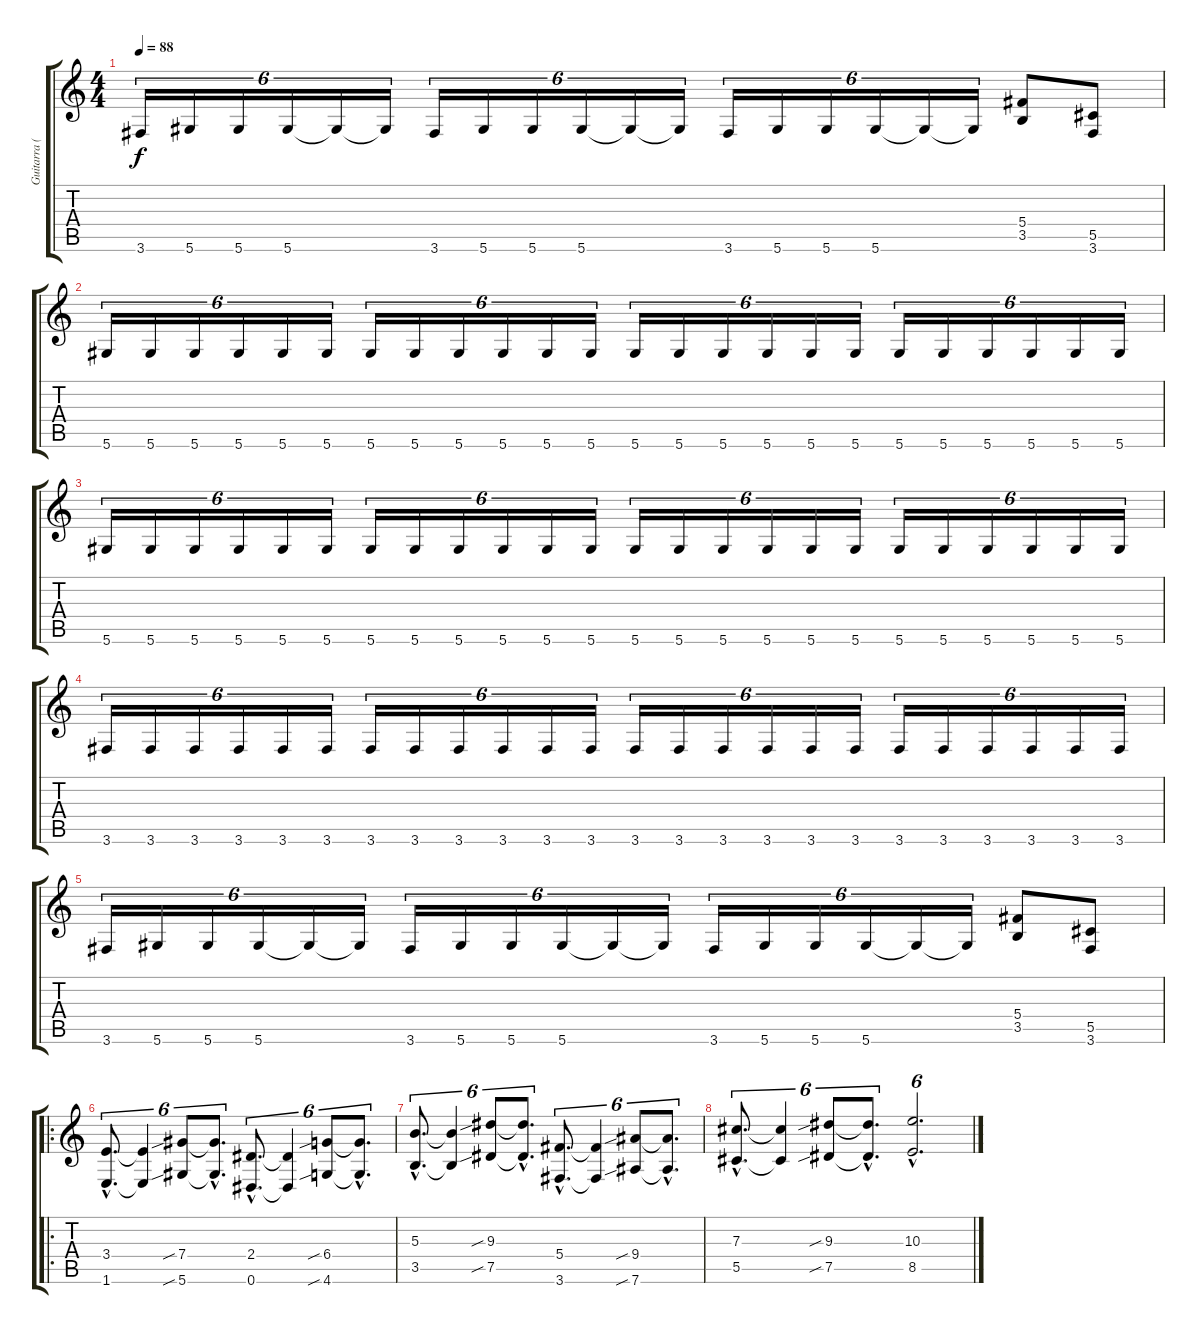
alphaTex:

\track ("Guitarra (Giardino)" "Guitarra (") {instrument overdrivenguitar}
\staff {score tabs}
\tuning (Eb4 Bb3 Gb3 Db3 Ab2 Eb2) {hide}
\ts (4 4)
\tempo 88
\clef g2
\ks c
3.6.16{tu (6 4) dy f} 5.6.16{tu (6 4)} 5.6.16{tu (6 4)} 5.6.16{tu (6 4)} 5.6{t}.16{tu (6 4)} 5.6{t}.16{tu (6 4)} 3.6.16{tu (6 4)} 5.6.16{tu (6 4)} 5.6.16{tu (6 4)} 5.6.16{tu (6 4)} 5.6{t}.16{tu (6 4)} 5.6{t}.16{tu (6 4)} 3.6.16{tu (6 4)} 5.6.16{tu (6 4)} 5.6.16{tu (6 4)} 5.6.16{tu (6 4)} 5.6{t}.16{tu (6 4)} 5.6{t}.16{tu (6 4)} (5.4 3.5).8 (5.5 3.6).8 |
5.6.16{tu (6 4)} 5.6.16{tu (6 4)} 5.6.16{tu (6 4)} 5.6.16{tu (6 4)} 5.6.16{tu (6 4)} 5.6.16{tu (6 4)} 5.6.16{tu (6 4)} 5.6.16{tu (6 4)} 5.6.16{tu (6 4)} 5.6.16{tu (6 4)} 5.6.16{tu (6 4)} 5.6.16{tu (6 4)} 5.6.16{tu (6 4)} 5.6.16{tu (6 4)} 5.6.16{tu (6 4)} 5.6.16{tu (6 4)} 5.6.16{tu (6 4)} 5.6.16{tu (6 4)} 5.6.16{tu (6 4)} 5.6.16{tu (6 4)} 5.6.16{tu (6 4)} 5.6.16{tu (6 4)} 5.6.16{tu (6 4)} 5.6.16{tu (6 4)} |
5.6.16{tu (6 4)} 5.6.16{tu (6 4)} 5.6.16{tu (6 4)} 5.6.16{tu (6 4)} 5.6.16{tu (6 4)} 5.6.16{tu (6 4)} 5.6.16{tu (6 4)} 5.6.16{tu (6 4)} 5.6.16{tu (6 4)} 5.6.16{tu (6 4)} 5.6.16{tu (6 4)} 5.6.16{tu (6 4)} 5.6.16{tu (6 4)} 5.6.16{tu (6 4)} 5.6.16{tu (6 4)} 5.6.16{tu (6 4)} 5.6.16{tu (6 4)} 5.6.16{tu (6 4)} 5.6.16{tu (6 4)} 5.6.16{tu (6 4)} 5.6.16{tu (6 4)} 5.6.16{tu (6 4)} 5.6.16{tu (6 4)} 5.6.16{tu (6 4)} |
3.6.16{tu (6 4)} 3.6.16{tu (6 4)} 3.6.16{tu (6 4)} 3.6.16{tu (6 4)} 3.6.16{tu (6 4)} 3.6.16{tu (6 4)} 3.6.16{tu (6 4)} 3.6.16{tu (6 4)} 3.6.16{tu (6 4)} 3.6.16{tu (6 4)} 3.6.16{tu (6 4)} 3.6.16{tu (6 4)} 3.6.16{tu (6 4)} 3.6.16{tu (6 4)} 3.6.16{tu (6 4)} 3.6.16{tu (6 4)} 3.6.16{tu (6 4)} 3.6.16{tu (6 4)} 3.6.16{tu (6 4)} 3.6.16{tu (6 4)} 3.6.16{tu (6 4)} 3.6.16{tu (6 4)} 3.6.16{tu (6 4)} 3.6.16{tu (6 4)} |
3.6.16{tu (6 4)} 5.6.16{tu (6 4)} 5.6.16{tu (6 4)} 5.6.16{tu (6 4)} 5.6{t}.16{tu (6 4)} 5.6{t}.16{tu (6 4)} 3.6.16{tu (6 4)} 5.6.16{tu (6 4)} 5.6.16{tu (6 4)} 5.6.16{tu (6 4)} 5.6{t}.16{tu (6 4)} 5.6{t}.16{tu (6 4)} 3.6.16{tu (6 4)} 5.6.16{tu (6 4)} 5.6.16{tu (6 4)} 5.6.16{tu (6 4)} 5.6{t}.16{tu (6 4)} 5.6{t}.16{tu (6 4)} (5.4 3.5).8 (5.5 3.6).8 |
\ro
(3.4{hac} 1.6{hac}).8{d tu (6 4)} (3.4{t} 1.6{t}).4{tu (6 4)} (7.4{sib} 5.6{sib}).8{tu (6 4)} (7.4{hac t} 5.6{hac t}).8{d tu (6 4)} (2.4{hac} 0.6{hac}).8{d tu (6 4)} (2.4{t} 0.6{t}).4{tu (6 4)} (6.4{sib} 4.6{sib}).8{tu (6 4)} (6.4{hac t} 4.6{hac t}).8{d tu (6 4)} |
(5.3{hac} 3.5{hac}).8{d tu (6 4)} (5.3{t} 3.5{t}).4{tu (6 4)} (9.3{sib} 7.5{sib}).8{tu (6 4)} (9.3{hac t} 7.5{hac t}).8{d tu (6 4)} (5.4{hac} 3.6{hac}).8{d tu (6 4)} (5.4{t} 3.6{t}).4{tu (6 4)} (9.4{sib} 7.6{sib}).8{tu (6 4)} (9.4{hac t} 7.6{hac t}).8{d tu (6 4)} |
(7.3{hac} 5.5{hac}).8{d tu (6 4)} (7.3{t} 5.5{t}).4{tu (6 4)} (9.3{sib} 7.5{sib}).8{tu (6 4)} (9.3{hac t} 7.5{hac t}).8{d tu (6 4)} (10.3{hac} 8.5{hac}).2{d tu (6 4)}
